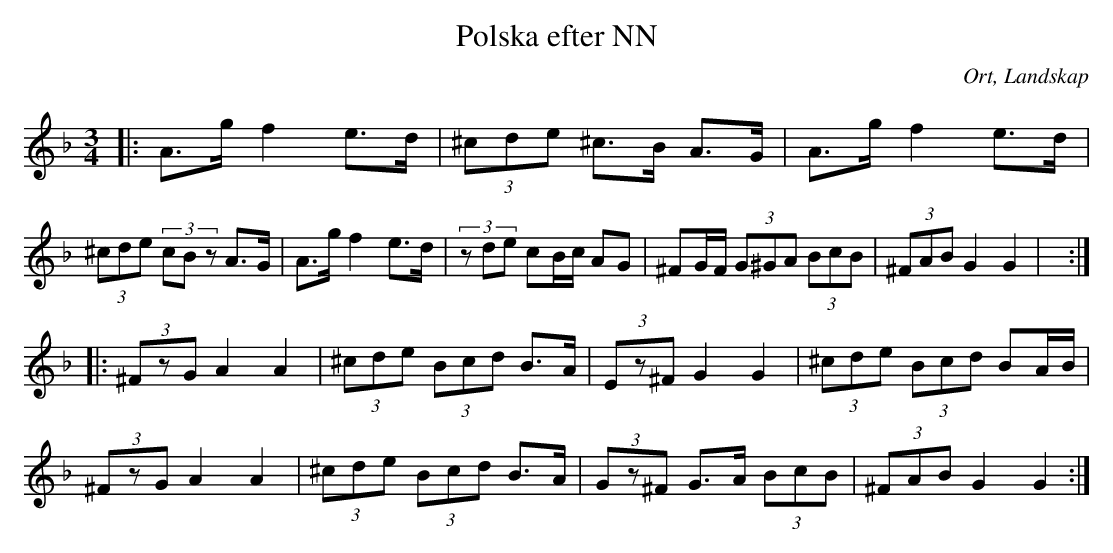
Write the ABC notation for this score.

X:1
T:Polska efter NN
O:Ort, Landskap
M:3/4
L:1/8
K:Dm
|: A>g f2 e>d|(3^cde ^c>B A>G|A>g f2 e>d|(3^cde (3cBz A>G|A>g f2 e>d|(3zde cB/c/ AG|^FG/F/ (3G^GA (3BcB|(3^FAB G2 G2|  :|
|:(3^FzG A2 A2|(3^cde (3Bcd B>A|(3Ez^F G2 G2|(3^cde (3Bcd BA/B/|
(3^FzG A2 A2|(3^cde (3Bcd B>A| (3Gz^F G>A (3BcB|(3^FAB G2 G2:|
